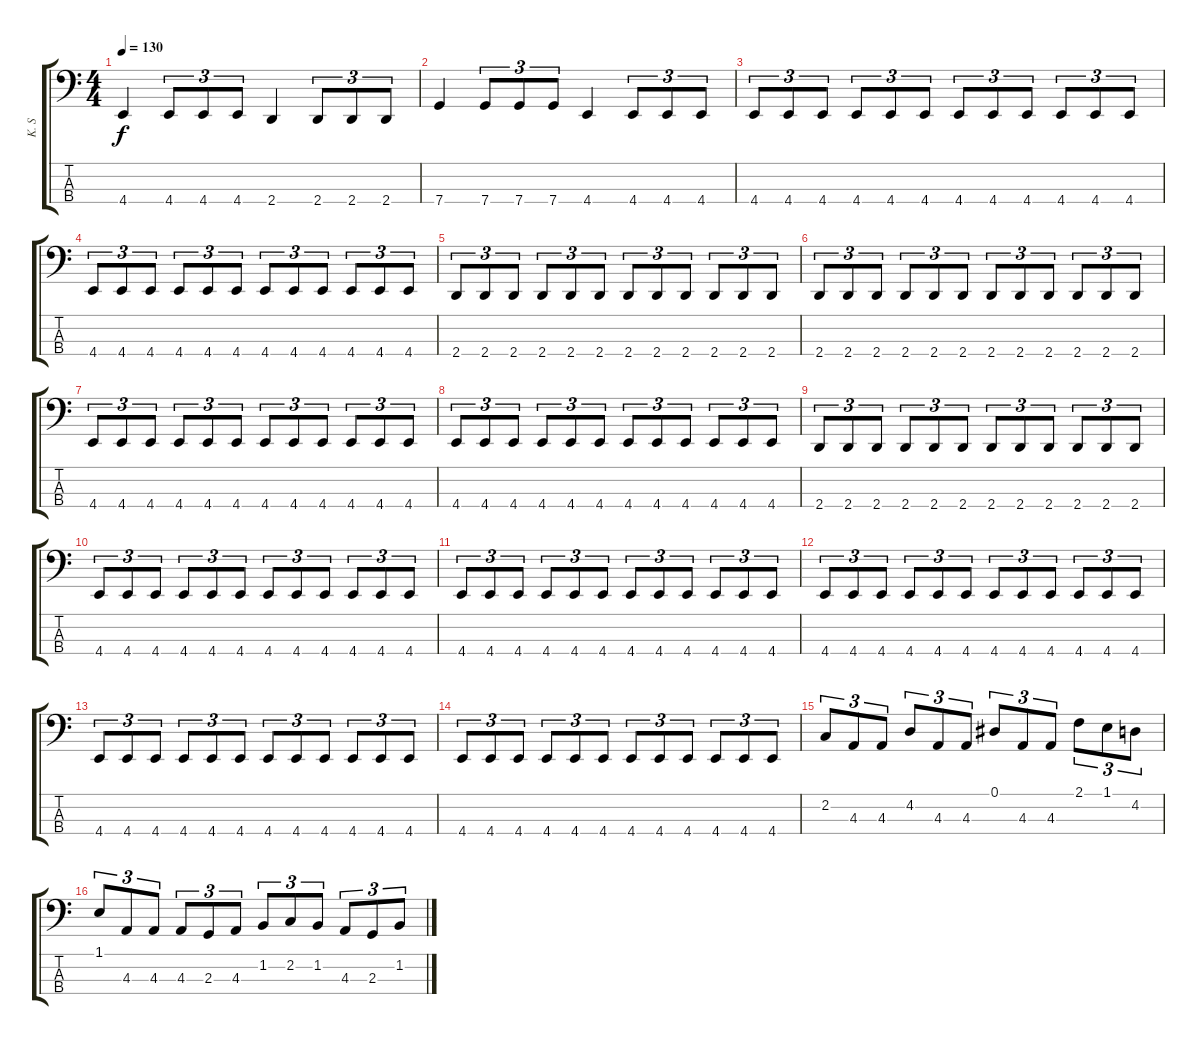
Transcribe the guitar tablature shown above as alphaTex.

\track ("      K. Sjolund (bass)" "      K. S") {instrument electricbassfinger}
\staff {score tabs}
\tuning (Eb2 Bb1 F1 C1) {hide}
\ts (4 4)
\tempo 130
\clef f4
\ks c
4.4.4{dy f} 4.4.8{tu (3 2)} 4.4.8{tu (3 2)} 4.4.8{tu (3 2)} 2.4.4 2.4.8{tu (3 2)} 2.4.8{tu (3 2)} 2.4.8{tu (3 2)} |
7.4.4 7.4.8{tu (3 2)} 7.4.8{tu (3 2)} 7.4.8{tu (3 2)} 4.4.4 4.4.8{tu (3 2)} 4.4.8{tu (3 2)} 4.4.8{tu (3 2)} |
4.4.8{tu (3 2)} 4.4.8{tu (3 2)} 4.4.8{tu (3 2)} 4.4.8{tu (3 2)} 4.4.8{tu (3 2)} 4.4.8{tu (3 2)} 4.4.8{tu (3 2)} 4.4.8{tu (3 2)} 4.4.8{tu (3 2)} 4.4.8{tu (3 2)} 4.4.8{tu (3 2)} 4.4.8{tu (3 2)} |
4.4.8{tu (3 2)} 4.4.8{tu (3 2)} 4.4.8{tu (3 2)} 4.4.8{tu (3 2)} 4.4.8{tu (3 2)} 4.4.8{tu (3 2)} 4.4.8{tu (3 2)} 4.4.8{tu (3 2)} 4.4.8{tu (3 2)} 4.4.8{tu (3 2)} 4.4.8{tu (3 2)} 4.4.8{tu (3 2)} |
2.4.8{tu (3 2)} 2.4.8{tu (3 2)} 2.4.8{tu (3 2)} 2.4.8{tu (3 2)} 2.4.8{tu (3 2)} 2.4.8{tu (3 2)} 2.4.8{tu (3 2)} 2.4.8{tu (3 2)} 2.4.8{tu (3 2)} 2.4.8{tu (3 2)} 2.4.8{tu (3 2)} 2.4.8{tu (3 2)} |
2.4.8{tu (3 2)} 2.4.8{tu (3 2)} 2.4.8{tu (3 2)} 2.4.8{tu (3 2)} 2.4.8{tu (3 2)} 2.4.8{tu (3 2)} 2.4.8{tu (3 2)} 2.4.8{tu (3 2)} 2.4.8{tu (3 2)} 2.4.8{tu (3 2)} 2.4.8{tu (3 2)} 2.4.8{tu (3 2)} |
4.4.8{tu (3 2)} 4.4.8{tu (3 2)} 4.4.8{tu (3 2)} 4.4.8{tu (3 2)} 4.4.8{tu (3 2)} 4.4.8{tu (3 2)} 4.4.8{tu (3 2)} 4.4.8{tu (3 2)} 4.4.8{tu (3 2)} 4.4.8{tu (3 2)} 4.4.8{tu (3 2)} 4.4.8{tu (3 2)} |
4.4.8{tu (3 2)} 4.4.8{tu (3 2)} 4.4.8{tu (3 2)} 4.4.8{tu (3 2)} 4.4.8{tu (3 2)} 4.4.8{tu (3 2)} 4.4.8{tu (3 2)} 4.4.8{tu (3 2)} 4.4.8{tu (3 2)} 4.4.8{tu (3 2)} 4.4.8{tu (3 2)} 4.4.8{tu (3 2)} |
2.4.8{tu (3 2)} 2.4.8{tu (3 2)} 2.4.8{tu (3 2)} 2.4.8{tu (3 2)} 2.4.8{tu (3 2)} 2.4.8{tu (3 2)} 2.4.8{tu (3 2)} 2.4.8{tu (3 2)} 2.4.8{tu (3 2)} 2.4.8{tu (3 2)} 2.4.8{tu (3 2)} 2.4.8{tu (3 2)} |
4.4.8{tu (3 2)} 4.4.8{tu (3 2)} 4.4.8{tu (3 2)} 4.4.8{tu (3 2)} 4.4.8{tu (3 2)} 4.4.8{tu (3 2)} 4.4.8{tu (3 2)} 4.4.8{tu (3 2)} 4.4.8{tu (3 2)} 4.4.8{tu (3 2)} 4.4.8{tu (3 2)} 4.4.8{tu (3 2)} |
4.4.8{tu (3 2)} 4.4.8{tu (3 2)} 4.4.8{tu (3 2)} 4.4.8{tu (3 2)} 4.4.8{tu (3 2)} 4.4.8{tu (3 2)} 4.4.8{tu (3 2)} 4.4.8{tu (3 2)} 4.4.8{tu (3 2)} 4.4.8{tu (3 2)} 4.4.8{tu (3 2)} 4.4.8{tu (3 2)} |
4.4.8{tu (3 2)} 4.4.8{tu (3 2)} 4.4.8{tu (3 2)} 4.4.8{tu (3 2)} 4.4.8{tu (3 2)} 4.4.8{tu (3 2)} 4.4.8{tu (3 2)} 4.4.8{tu (3 2)} 4.4.8{tu (3 2)} 4.4.8{tu (3 2)} 4.4.8{tu (3 2)} 4.4.8{tu (3 2)} |
4.4.8{tu (3 2)} 4.4.8{tu (3 2)} 4.4.8{tu (3 2)} 4.4.8{tu (3 2)} 4.4.8{tu (3 2)} 4.4.8{tu (3 2)} 4.4.8{tu (3 2)} 4.4.8{tu (3 2)} 4.4.8{tu (3 2)} 4.4.8{tu (3 2)} 4.4.8{tu (3 2)} 4.4.8{tu (3 2)} |
4.4.8{tu (3 2)} 4.4.8{tu (3 2)} 4.4.8{tu (3 2)} 4.4.8{tu (3 2)} 4.4.8{tu (3 2)} 4.4.8{tu (3 2)} 4.4.8{tu (3 2)} 4.4.8{tu (3 2)} 4.4.8{tu (3 2)} 4.4.8{tu (3 2)} 4.4.8{tu (3 2)} 4.4.8{tu (3 2)} |
2.2.8{tu (3 2)} 4.3.8{tu (3 2)} 4.3.8{tu (3 2)} 4.2.8{tu (3 2)} 4.3.8{tu (3 2)} 4.3.8{tu (3 2)} 0.1.8{tu (3 2)} 4.3.8{tu (3 2)} 4.3.8{tu (3 2)} 2.1.8{tu (3 2)} 1.1.8{tu (3 2)} 4.2.8{tu (3 2)} |
1.1.8{tu (3 2)} 4.3.8{tu (3 2)} 4.3.8{tu (3 2)} 4.3.8{tu (3 2)} 2.3.8{tu (3 2)} 4.3.8{tu (3 2)} 1.2.8{tu (3 2)} 2.2.8{tu (3 2)} 1.2.8{tu (3 2)} 4.3.8{tu (3 2)} 2.3.8{tu (3 2)} 1.2.8{tu (3 2)}
